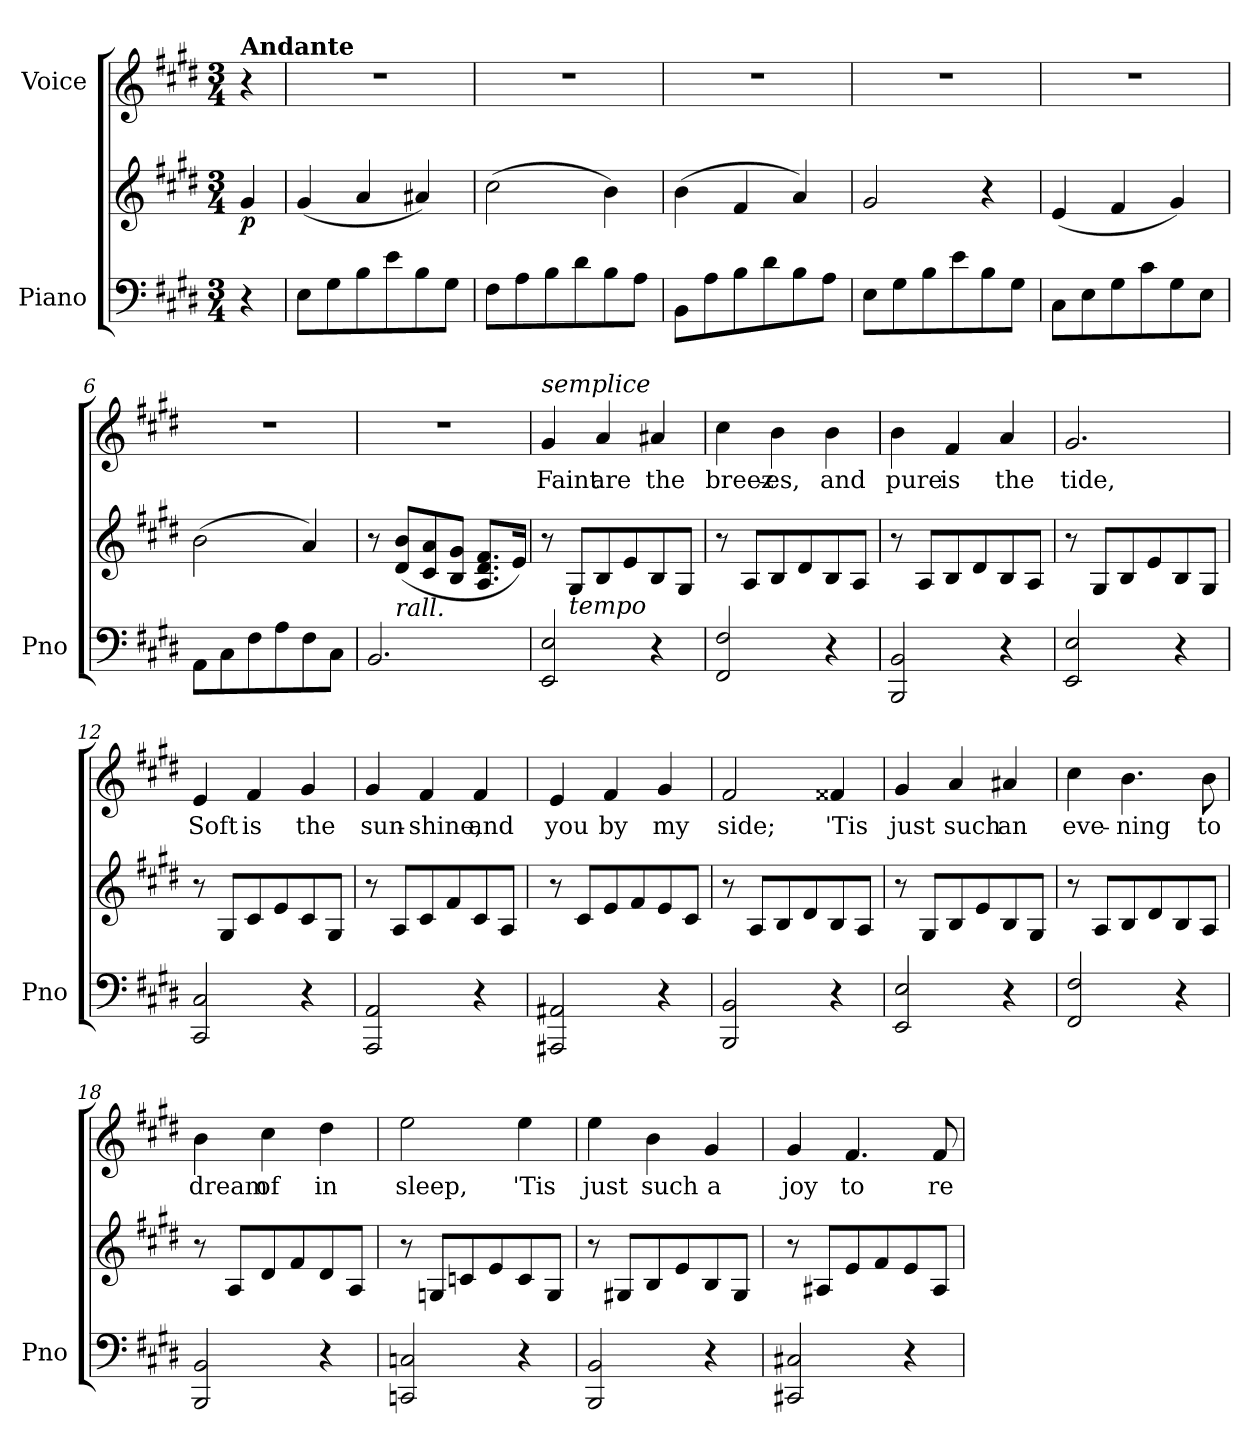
**kern	**kern	**dynam	**kern	**text
*part2	*part2	*part2	*part1	*part1
*staff3	*staff2	*staff2/3	*staff1	*staff1
*I"Piano	*	*	*I"Voice	*
*I'Pno	*	*	*	*
*clefF4	*clefG2	*	*clefG2	*
*k[f#c#g#d#]	*k[f#c#g#d#]	*	*k[f#c#g#d#]	*
*M3/4	*M3/4	*	*M3/4	*
=	=	=	=	=
!	!	!	!LO:TX:a:B:t=Andante	!
!	!	!LO:DY:b	!	!
4r	4g#/	p	4r	.
=1	=1	=1	=1	=1
8E\L	(4g#/	.	2.r	.
8G#\	.	.	.	.
8B\	4a/	.	.	.
8e\	.	.	.	.
8B\	4a#X/)	.	.	.
8G#\J	.	.	.	.
=2	=2	=2	=2	=2
8F#\L	(2cc#\	.	2.r	.
8A\	.	.	.	.
8B\	.	.	.	.
8d#\	.	.	.	.
8B\	4b\)	.	.	.
8A\J	.	.	.	.
=3	=3	=3	=3	=3
8BB\L	(4b\	.	2.r	.
8A\	.	.	.	.
8B\	4f#/	.	.	.
8d#\	.	.	.	.
8B\	4a/)	.	.	.
8A\J	.	.	.	.
=4	=4	=4	=4	=4
8E\L	2g#/	.	2.r	.
8G#\	.	.	.	.
8B\	.	.	.	.
8e\	.	.	.	.
8B\	4r	.	.	.
8G#\J	.	.	.	.
=5	=5	=5	=5	=5
8C#\L	(4e/	.	2.r	.
8E\	.	.	.	.
8G#\	4f#/	.	.	.
8c#\	.	.	.	.
8G#\	4g#/)	.	.	.
8E\J	.	.	.	.
=6	=6	=6	=6	=6
8AA\L	(2b\	.	2.r	.
8C#\	.	.	.	.
8F#\	.	.	.	.
8A\	.	.	.	.
8F#\	4a/)	.	.	.
8C#\J	.	.	.	.
=7	=7	=7	=7	=7
2.BB/	8r	.	2.r	.
!	!LO:TX:b:i:t=rall.	!	!	!
.	(8d#/ 8b/L	.	.	.
.	8c#/ 8a/	.	.	.
.	8B/ 8g#/J	.	.	.
.	8.A/ 8.d#/ 8.f#/L	.	.	.
.	16e/Jk)	.	.	.
=8	=8	=8	=8	=8
!	!	!	!LO:TX:i:t=semplice	!
2EE/ 2E/	8r	.	4g#/	Faint
!	!LO:TX:b:i:t=tempo	!	!	!
.	8G#/L	.	.	.
.	8B/	.	4a/	are
.	8e/	.	.	.
4r	8B/	.	4a#X/	the
.	8G#/J	.	.	.
=9	=9	=9	=9	=9
2FF#/ 2F#/	8r	.	4cc#\	breez-
.	8A/L	.	.	.
.	8B/	.	4b\	-es,
.	8d#/	.	.	.
4r	8B/	.	4b\	and
.	8A/J	.	.	.
=10	=10	=10	=10	=10
2BBB/ 2BB/	8r	.	4b\	pure
.	8A/L	.	.	.
.	8B/	.	4f#/	is
.	8d#/	.	.	.
4r	8B/	.	4a/	the
.	8A/J	.	.	.
=11	=11	=11	=11	=11
2EE/ 2E/	8r	.	2.g#/	tide,
.	8G#/L	.	.	.
.	8B/	.	.	.
.	8e/	.	.	.
4r	8B/	.	.	.
.	8G#/J	.	.	.
=12	=12	=12	=12	=12
2CC#/ 2C#/	8r	.	4e/	Soft
.	8G#/L	.	.	.
.	8c#/	.	4f#/	is
.	8e/	.	.	.
4r	8c#/	.	4g#/	the
.	8G#/J	.	.	.
=13	=13	=13	=13	=13
2AAA/ 2AA/	8r	.	4g#/	sun-
.	8A/L	.	.	.
.	8c#/	.	4f#/	-shine,
.	8f#/	.	.	.
4r	8c#/	.	4f#/	and
.	8A/J	.	.	.
=14	=14	=14	=14	=14
2AAA#X/ 2AA#X/	8r	.	4e/	you
.	8c#/L	.	.	.
.	8e/	.	4f#/	by
.	8f#/	.	.	.
4r	8e/	.	4g#/	my
.	8c#/J	.	.	.
=15	=15	=15	=15	=15
2BBB/ 2BB/	8r	.	2f#/	side;
.	8A/L	.	.	.
.	8B/	.	.	.
.	8d#/	.	.	.
4r	8B/	.	4f##X/	'Tis
.	8A/J	.	.	.
=16	=16	=16	=16	=16
2EE/ 2E/	8r	.	4g#/	just
.	8G#/L	.	.	.
.	8B/	.	4a/	such
.	8e/	.	.	.
4r	8B/	.	4a#X/	an
.	8G#/J	.	.	.
=17	=17	=17	=17	=17
2FF#/ 2F#/	8r	.	4cc#\	eve-
.	8A/L	.	.	.
.	8B/	.	4.b\	-ning
.	8d#/	.	.	.
4r	8B/	.	.	.
.	8A/J	.	8b\	to
=18	=18	=18	=18	=18
2BBB/ 2BB/	8r	.	4b\	dream
.	8A/L	.	.	.
.	8d#/	.	4cc#\	of
.	8f#/	.	.	.
4r	8d#/	.	4dd#\	in
.	8A/J	.	.	.
=19	=19	=19	=19	=19
2CCn/ 2Cn/	8r	.	2ee\	sleep,
.	8Gn/L	.	.	.
.	8cn/	.	.	.
.	8e/	.	.	.
4r	8c/	.	4ee\	'Tis
.	8G/J	.	.	.
=20	=20	=20	=20	=20
2BBB/ 2BB/	8r	.	4ee\	just
.	8G#X/L	.	.	.
.	8B/	.	4b\	such
.	8e/	.	.	.
4r	8B/	.	4g#/	a
.	8G#/J	.	.	.
=21	=21	=21	=21	=21
2CC#X/ 2C#X/	8r	.	4g#/	joy
.	8A#X/L	.	.	.
.	8e/	.	4.f#/	to
.	8f#/	.	.	.
4r	8e/	.	.	.
.	8A#/J	.	8f#/	re-
=	=	=	=	=
*-	*-	*-	*-	*-
